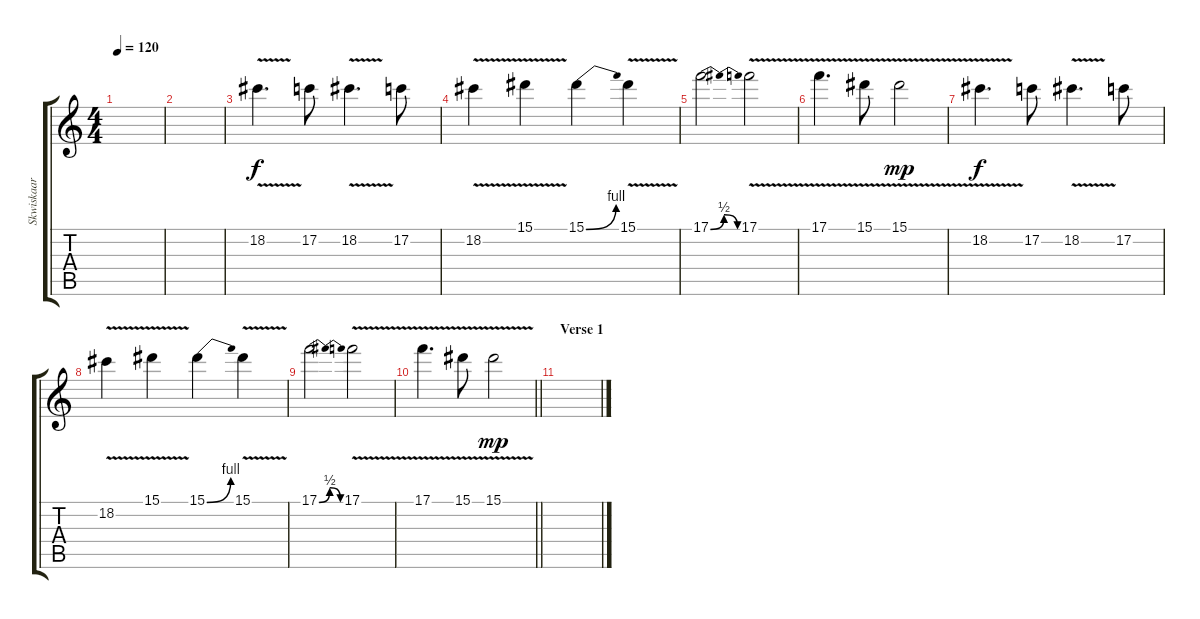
\track ("Skwiskaar lead" "Skwiskaar ") {instrument distortionguitar}
\staff {score tabs}
\tuning (C4 G3 Eb3 Bb2 F2 C2) {hide}
\ts (4 4)
\tempo 120
\clef g2
\ks c
|
|
18.2{v}.4{d} 17.2.8 18.2{v}.4{d} 17.2.8 |
18.2{v}.4 15.1{v}.4 15.1{be (bend 0 0 60 4)}.4 15.1{v}.4 |
17.1{be (bendrelease 0 0 30 2 30 2 60 0)}.2 17.1{v}.2 |
17.1{v}.4{d} 15.1{v}.8 15.1{v}.2{dy mp} |
18.2{v}.4{d dy f} 17.2.8 18.2{v}.4{d} 17.2.8 |
18.2{v}.4 15.1{v}.4 15.1{be (bend 0 0 60 4)}.4 15.1{v}.4 |
17.1{be (bendrelease 0 0 30 2 30 2 60 0)}.2 17.1{v}.2 |
\barLineRight lightlight
17.1{v}.4{d} 15.1{v}.8 15.1{v}.2{dy mp} |
\section ("" "Verse 1")
